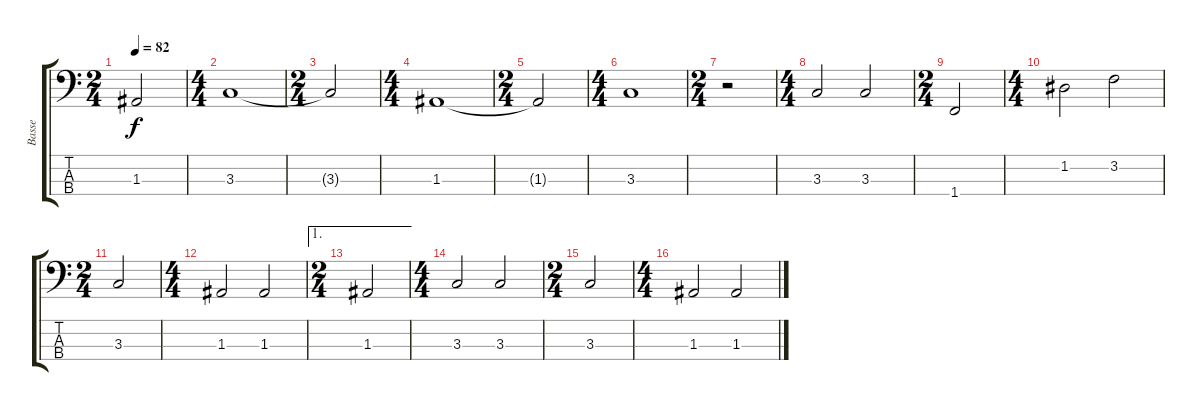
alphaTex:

\track ("Basse" "Basse") {instrument electricbassfinger}
\staff {score tabs}
\tuning (G2 D2 A1 E1) {hide}
\ts (2 4)
\tempo 82
\clef f4
\ks c
1.3{t}.2{dy f} |
\ts (4 4)
3.3.1 |
\ts (2 4)
3.3{t}.2 |
\ts (4 4)
1.3.1 |
\ts (2 4)
1.3{t}.2 |
\ts (4 4)
3.3.1 |
\ts (2 4)
r.2 |
\ts (4 4)
3.3.2 3.3.2 |
\ts (2 4)
1.4.2 |
\ts (4 4)
1.2.2 3.2.2 |
\ts (2 4)
3.3.2 |
\ts (4 4)
1.3.2 1.3.2 |
\ae 1
\ts (2 4)
1.3.2 |
\ts (4 4)
3.3.2 3.3.2 |
\ts (2 4)
3.3.2 |
\ts (4 4)
1.3.2 1.3.2
